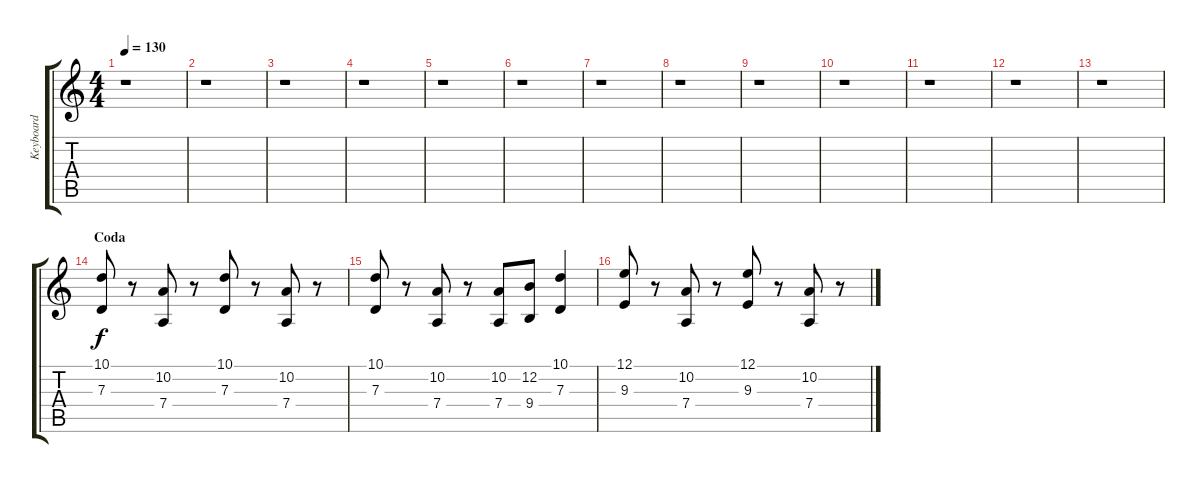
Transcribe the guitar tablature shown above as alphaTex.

\track ("Keyboard" "Keyboard") {instrument stringensemble1}
\staff {score tabs}
\tuning (E4 B3 G3 D3 A2 E2) {hide}
\ts (4 4)
\tempo 130
\clef g2
\ks c
r.1{dy p} |
r.1 |
r.1 |
r.1 |
r.1 |
r.1 |
r.1 |
r.1 |
r.1 |
r.1 |
r.1 |
r.1 |
r.1 |
\section ("" "Coda")
(10.1 7.3).8{dy f} r.8 (10.2 7.4).8 r.8 (10.1 7.3).8 r.8 (10.2 7.4).8 r.8 |
(10.1 7.3).8 r.8 (10.2 7.4).8 r.8 (10.2 7.4).8 (12.2 9.4).8 (10.1 7.3).4 |
(12.1 9.3).8 r.8 (10.2 7.4).8 r.8 (12.1 9.3).8 r.8 (10.2 7.4).8 r.8
